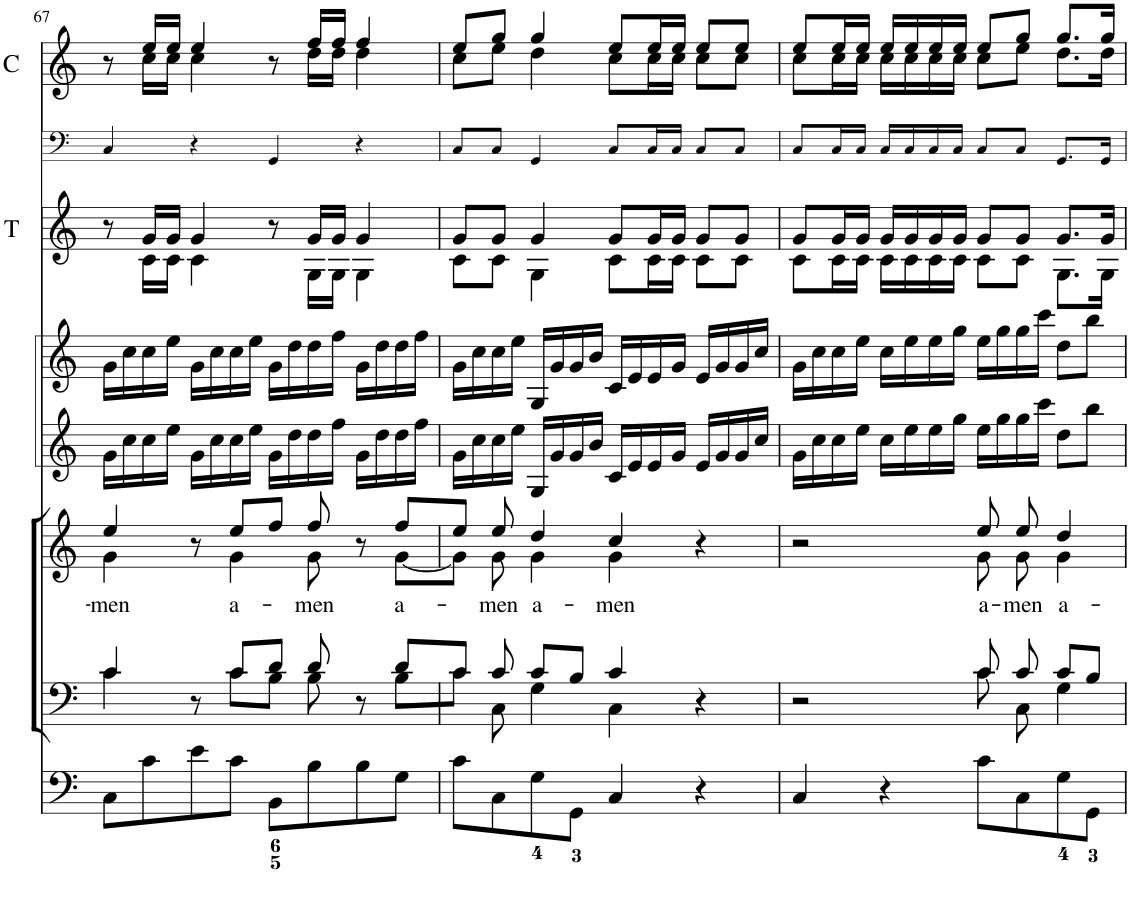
**kern	**kern	**kern	**text	**kern	**kern	**kern	**kern	**kern
*part8	*part7	*part6	*part6	*part5	*part4	*part3	*part2	*part1
*staff8	*staff7	*staff6	*staff6	*staff5	*staff4	*staff3	*staff2	*staff1
*I"Organ	*I"Voice	*I"Voice	*	*I"Violin	*I"Violini	*I"Trombe	*I"Timpani	*I"Clarini in C
*	*	*	*	*I'Vln	*I'Vln	*I'T	*I'Timp	*I'C
!!LO:PB:g=z
*clefF4	*clefF4	*clefG2	*	*clefG2	*clefG2	*clefG2	*clefF4	*clefG2
*k[]	*k[]	*k[]	*	*k[]	*k[]	*k[]	*k[]	*k[]
*M4/4	*M4/4	*M4/4	*	*M4/4	*M4/4	*M4/4	*M4/4	*M4/4
*met(c)	*met(c)	*met(c)	*	*met(c)	*met(c)	*met(c)	*met(c)	*met(c)
=67	=67	=67	=67	=67	=67	=67	=67	=67
*	*^	*	*	*	*	*	*	*
!	!	!	!	!LO:LY:b	!	!	!	!	!
*	*	*	*^	*	*	*	*^	*	*^
8C\L	4c/	4c\	4ee/	4g\	-men	16g\LL	16g\LL	8r	8ryy	4C/	8r	8ryy
.	.	.	.	.	.	16cc\	16cc\	.	.	.	.	.
8c\	.	.	.	.	.	16cc\	16cc\	16g/LL	16c\LL	.	16ee/LL	16cc\LL
.	.	.	.	.	.	16ee\JJ	16ee\JJ	16g/JJ	16c\JJ	.	16ee/JJ	16cc\JJ
8e\	8r	8ryy	8r	8ryy	.	16g\LL	16g\LL	4g/	4c\	4r	4ee/	4cc\
.	.	.	.	.	.	16cc\	16cc\	.	.	.	.	.
!	!	!	!	!	!LO:LY:b	!	!	!	!	!	!	!
8c\J	8c/L	8c\L	8ee/L	4g\	a-	16cc\	16cc\	.	.	.	.	.
.	.	.	.	.	.	16ee\JJ	16ee\JJ	.	.	.	.	.
8BB\L	8d/J	8B\J	8ff/J	.	.	16g\LL	16g\LL	8r	8ryy	4GG/	8r	8ryy
.	.	.	.	.	.	16dd\	16dd\	.	.	.	.	.
!	!	!	!	!	!LO:LY:b	!	!	!	!	!	!	!
8B\	8d/	8B\	8ff/	8g\	-men	16dd\	16dd\	16g/LL	16G\LL	.	16ff/LL	16dd\LL
.	.	.	.	.	.	16ff\JJ	16ff\JJ	16g/JJ	16G\JJ	.	16ff/JJ	16dd\JJ
8B\	8r	8ryy	8r	8ryy	.	16g\LL	16g\LL	4g/	4G\	4r	4ff/	4dd\
.	.	.	.	.	.	16dd\	16dd\	.	.	.	.	.
!	!	!	!	!	!LO:LY:b	!	!	!	!	!	!	!
8G\J	8d/L	8B\L	8ff/L	[8g\L	a-	16dd\	16dd\	.	.	.	.	.
.	.	.	.	.	.	16ff\JJ	16ff\JJ	.	.	.	.	.
=68	=68	=68	=68	=68	=68	=68	=68	=68	=68	=68	=68	=68
8c\L	8c/J	8c\J	8ee/J	8g\J]	.	16g\LL	16g\LL	8g/L	8c\L	8C/L	8ee/L	8cc\L
.	.	.	.	.	.	16cc\	16cc\	.	.	.	.	.
!	!	!	!	!	!LO:LY:b	!	!	!	!	!	!	!
8C\	8c/	8C\	8ee/	8g\	-men	16cc\	16cc\	8g/J	8c\J	8C/J	8gg/J	8ee\J
.	.	.	.	.	.	16ee\JJ	16ee\JJ	.	.	.	.	.
!	!	!	!	!	!LO:LY:b	!	!	!	!	!	!	!
8G\	8c/L	4G\	4dd/	4g\	a-	16G/LL	16G/LL	4g/	4G\	4GG/	4gg/	4dd\
.	.	.	.	.	.	16g/	16g/	.	.	.	.	.
8GG\J	8B/J	.	.	.	.	16g/	16g/	.	.	.	.	.
.	.	.	.	.	.	16b/JJ	16b/JJ	.	.	.	.	.
!	!	!	!	!	!LO:LY:b	!	!	!	!	!	!	!
4C/	4c/	4C\	4cc/	4g\	-men	16c/LL	16c/LL	8g/L	8c\L	8C/L	8ee/L	8cc\L
.	.	.	.	.	.	16e/	16e/	.	.	.	.	.
.	.	.	.	.	.	16e/	16e/	16g/L	16c\L	16C/L	16ee/L	16cc\L
.	.	.	.	.	.	16g/JJ	16g/JJ	16g/JJ	16c\JJ	16C/JJ	16ee/JJ	16cc\JJ
4r	4r	4ryy	4r	4ryy	.	16e/LL	16e/LL	8g/L	8c\L	8C/L	8ee/L	8cc\L
.	.	.	.	.	.	16g/	16g/	.	.	.	.	.
.	.	.	.	.	.	16g/	16g/	8g/J	8c\J	8C/J	8ee/J	8cc\J
.	.	.	.	.	.	16cc/JJ	16cc/JJ	.	.	.	.	.
=69	=69	=69	=69	=69	=69	=69	=69	=69	=69	=69	=69	=69
4C/	2r	2ryy	2r	2ryy	.	16g\LL	16g\LL	8g/L	8c\L	8C/L	8ee/L	8cc\L
.	.	.	.	.	.	16cc\	16cc\	.	.	.	.	.
.	.	.	.	.	.	16cc\	16cc\	16g/L	16c\L	16C/L	16ee/L	16cc\L
.	.	.	.	.	.	16ee\JJ	16ee\JJ	16g/JJ	16c\JJ	16C/JJ	16ee/JJ	16cc\JJ
4r	.	.	.	.	.	16cc\LL	16cc\LL	16g/LL	16c\LL	16C/LL	16ee/LL	16cc\LL
.	.	.	.	.	.	16ee\	16ee\	16g/	16c\	16C/	16ee/	16cc\
.	.	.	.	.	.	16ee\	16ee\	16g/	16c\	16C/	16ee/	16cc\
.	.	.	.	.	.	16gg\JJ	16gg\JJ	16g/JJ	16c\JJ	16C/JJ	16ee/JJ	16cc\JJ
!	!	!	!	!	!LO:LY:b	!	!	!	!	!	!	!
8c\L	8c/	8c\	8ee/	8g\	a-	16ee\LL	16ee\LL	8g/L	8c\L	8C/L	8ee/L	8cc\L
.	.	.	.	.	.	16gg\	16gg\	.	.	.	.	.
!	!	!	!	!	!LO:LY:b	!	!	!	!	!	!	!
8C\	8c/	8C\	8ee/	8g\	-men	16gg\	16gg\	8g/J	8c\J	8C/J	8gg/J	8ee\J
.	.	.	.	.	.	16ccc\JJ	16ccc\JJ	.	.	.	.	.
!	!	!	!	!	!LO:LY:b	!	!	!	!	!	!	!
8G\	8c/L	4G\	4dd/	4g\	a-	8dd\L	8dd\L	8.g/L	8.G\L	8.GG/L	8.gg/L	8.dd\L
8GG\J	8B/J	.	.	.	.	8bb\J	8bb\J	.	.	.	.	.
.	.	.	.	.	.	.	.	16g/Jk	16G\Jk	16GG/Jk	16gg/Jk	16dd\Jk
*	*v	*v	*	*	*	*	*	*v	*v	*	*v	*v
*	*	*v	*v	*	*	*	*	*	*
=	=	=	=	=	=	=	=	=
*-	*-	*-	*-	*-	*-	*-	*-	*-
